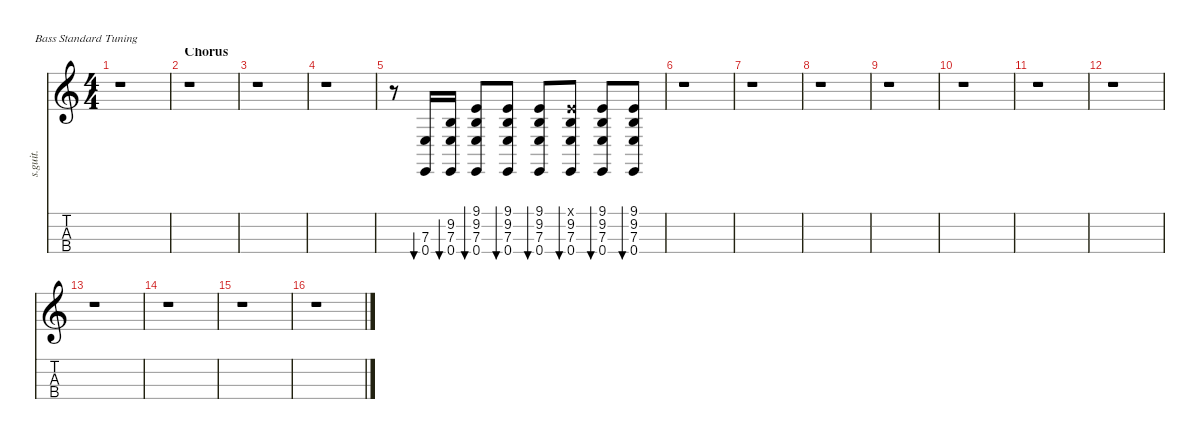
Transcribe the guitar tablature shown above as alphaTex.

\defaultSystemsLayout 4
\hideDynamics
\bracketExtendMode nobrackets
\track ("Cliff Burton - Bass (Distortion)" "s.guit.") {instrument distortionguitar}
\staff {score tabs}
\tuning (G2 D2 A1 E1)
\ts (4 4)
\tempo (140 hide)
\clef g2
\ks c
r.1{dy ff} |
\section ("" "Chorus")
r.1 |
r.1 |
r.1 |
r.8 (7.3 0.4).16{bu 30 lyrics (0 "") lyrics (1 "") lyrics (2 "") lyrics (3 "") lyrics (4 "")} (9.2 7.3 0.4).16{bu 30 lyrics (0 "") lyrics (1 "") lyrics (2 "") lyrics (3 "") lyrics (4 "")} (9.1 9.2 7.3 0.4).8{bu 30 lyrics (0 "") lyrics (1 "") lyrics (2 "") lyrics (3 "") lyrics (4 "")} (9.1 9.2 7.3 0.4).8{bu 30 lyrics (0 "") lyrics (1 "") lyrics (2 "") lyrics (3 "") lyrics (4 "")} (9.1 9.2 7.3 0.4).8{bu 30 lyrics (0 "") lyrics (1 "") lyrics (2 "") lyrics (3 "") lyrics (4 "")} (9.1{x} 9.2 7.3 0.4).8{bu 30 lyrics (0 "") lyrics (1 "") lyrics (2 "") lyrics (3 "") lyrics (4 "")} (9.1 9.2 7.3 0.4).8{bu 30 lyrics (0 "") lyrics (1 "") lyrics (2 "") lyrics (3 "") lyrics (4 "")} (9.1 9.2 7.3 0.4).8{bu 30 lyrics (0 "") lyrics (1 "") lyrics (2 "") lyrics (3 "") lyrics (4 "")} |
r.1 |
r.1 |
r.1 |
r.1 |
r.1 |
r.1 |
r.1 |
r.1 |
r.1 |
r.1 |
\tempo (208 hide)
r.1
